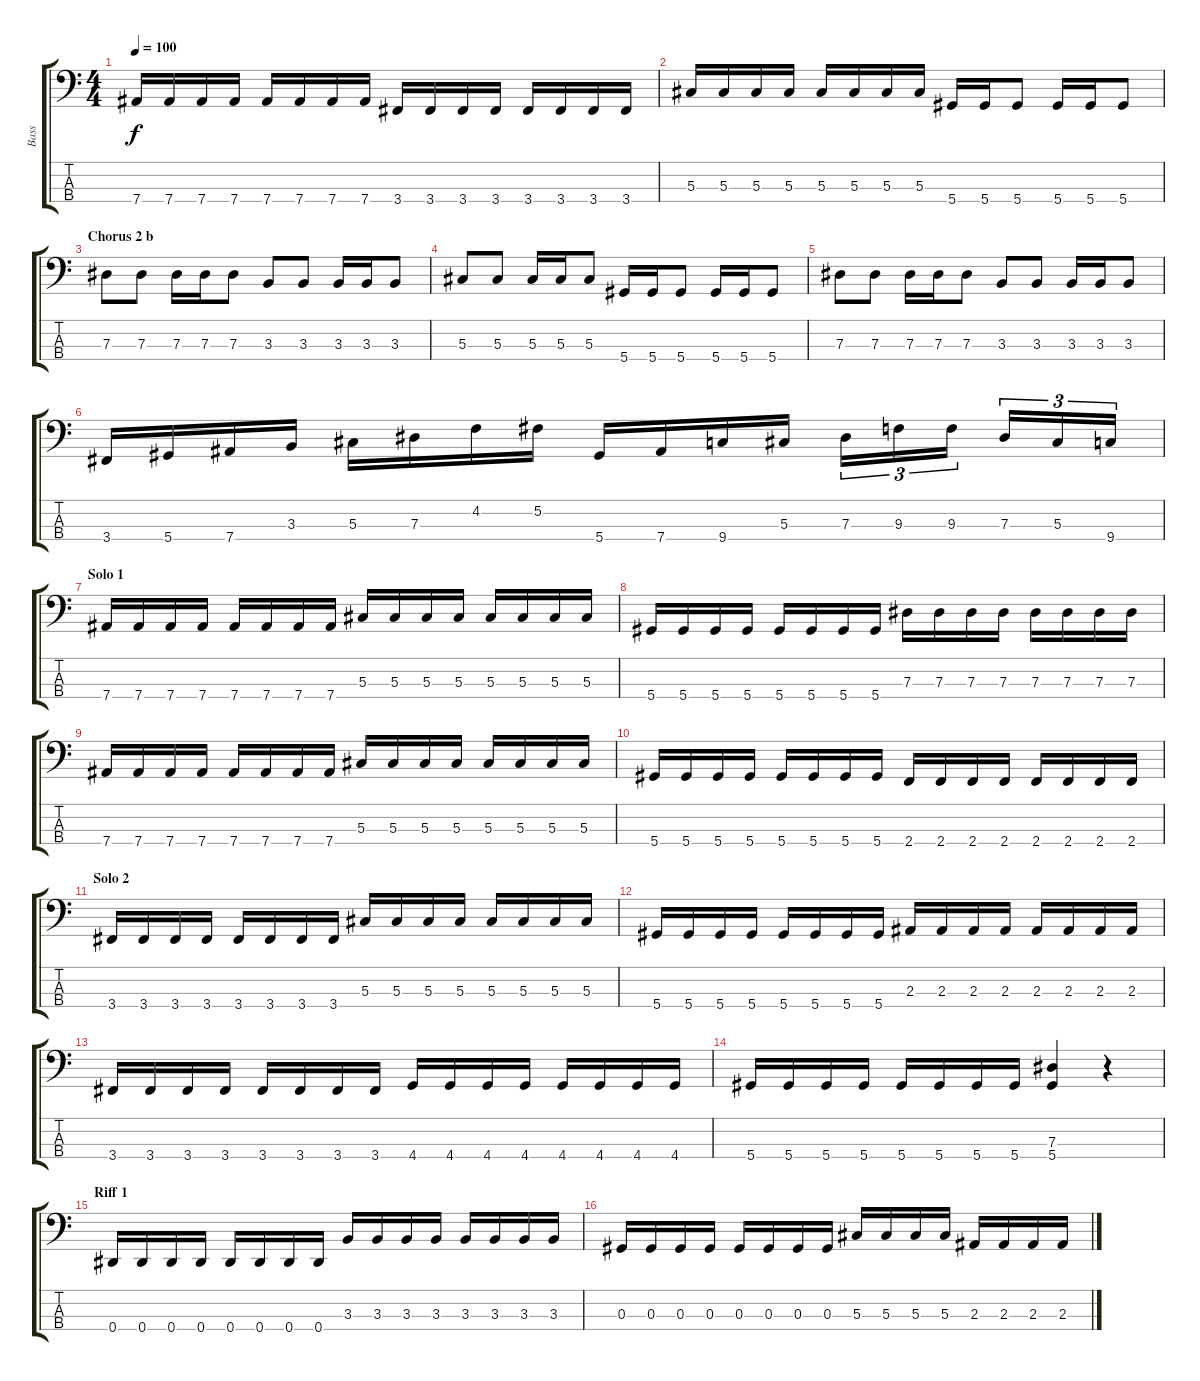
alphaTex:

\track ("Bass" "Bass") {instrument electricbassfinger}
\staff {score tabs}
\tuning (Gb2 Db2 Ab1 Eb1) {hide}
\ts (4 4)
\tempo 100
\clef f4
\ks c
7.4.16{dy f} 7.4.16 7.4.16 7.4.16 7.4.16 7.4.16 7.4.16 7.4.16 3.4.16 3.4.16 3.4.16 3.4.16 3.4.16 3.4.16 3.4.16 3.4.16 |
5.3.16 5.3.16 5.3.16 5.3.16 5.3.16 5.3.16 5.3.16 5.3.16 5.4.16 5.4.16 5.4.8 5.4.16 5.4.16 5.4.8 |
\section ("" "Chorus 2 b")
7.3.8 7.3.8 7.3.16 7.3.16 7.3.8 3.3.8 3.3.8 3.3.16 3.3.16 3.3.8 |
5.3.8 5.3.8 5.3.16 5.3.16 5.3.8 5.4.16 5.4.16 5.4.8 5.4.16 5.4.16 5.4.8 |
7.3.8 7.3.8 7.3.16 7.3.16 7.3.8 3.3.8 3.3.8 3.3.16 3.3.16 3.3.8 |
3.4.16 5.4.16 7.4.16 3.3.16 5.3.16 7.3.16 4.2.16 5.2.16 5.4.16 7.4.16 9.4.16 5.3.16 7.3.16{tu (3 2)} 9.3.16{tu (3 2)} 9.3.16{tu (3 2)} 7.3.16{tu (3 2)} 5.3.16{tu (3 2)} 9.4.16{tu (3 2)} |
\section ("" "Solo 1")
7.4.16 7.4.16 7.4.16 7.4.16 7.4.16 7.4.16 7.4.16 7.4.16 5.3.16 5.3.16 5.3.16 5.3.16 5.3.16 5.3.16 5.3.16 5.3.16 |
5.4.16 5.4.16 5.4.16 5.4.16 5.4.16 5.4.16 5.4.16 5.4.16 7.3.16 7.3.16 7.3.16 7.3.16 7.3.16 7.3.16 7.3.16 7.3.16 |
7.4.16 7.4.16 7.4.16 7.4.16 7.4.16 7.4.16 7.4.16 7.4.16 5.3.16 5.3.16 5.3.16 5.3.16 5.3.16 5.3.16 5.3.16 5.3.16 |
5.4.16 5.4.16 5.4.16 5.4.16 5.4.16 5.4.16 5.4.16 5.4.16 2.4.16 2.4.16 2.4.16 2.4.16 2.4.16 2.4.16 2.4.16 2.4.16 |
\section ("" "Solo 2")
3.4.16 3.4.16 3.4.16 3.4.16 3.4.16 3.4.16 3.4.16 3.4.16 5.3.16 5.3.16 5.3.16 5.3.16 5.3.16 5.3.16 5.3.16 5.3.16 |
5.4.16 5.4.16 5.4.16 5.4.16 5.4.16 5.4.16 5.4.16 5.4.16 2.3.16 2.3.16 2.3.16 2.3.16 2.3.16 2.3.16 2.3.16 2.3.16 |
3.4.16 3.4.16 3.4.16 3.4.16 3.4.16 3.4.16 3.4.16 3.4.16 4.4.16 4.4.16 4.4.16 4.4.16 4.4.16 4.4.16 4.4.16 4.4.16 |
5.4.16 5.4.16 5.4.16 5.4.16 5.4.16 5.4.16 5.4.16 5.4.16 (7.3 5.4).4 r.4 |
\section ("" "Riff 1")
0.4.16 0.4.16 0.4.16 0.4.16 0.4.16 0.4.16 0.4.16 0.4.16 3.3.16 3.3.16 3.3.16 3.3.16 3.3.16 3.3.16 3.3.16 3.3.16 |
0.3.16 0.3.16 0.3.16 0.3.16 0.3.16 0.3.16 0.3.16 0.3.16 5.3.16 5.3.16 5.3.16 5.3.16 2.3.16 2.3.16 2.3.16 2.3.16
